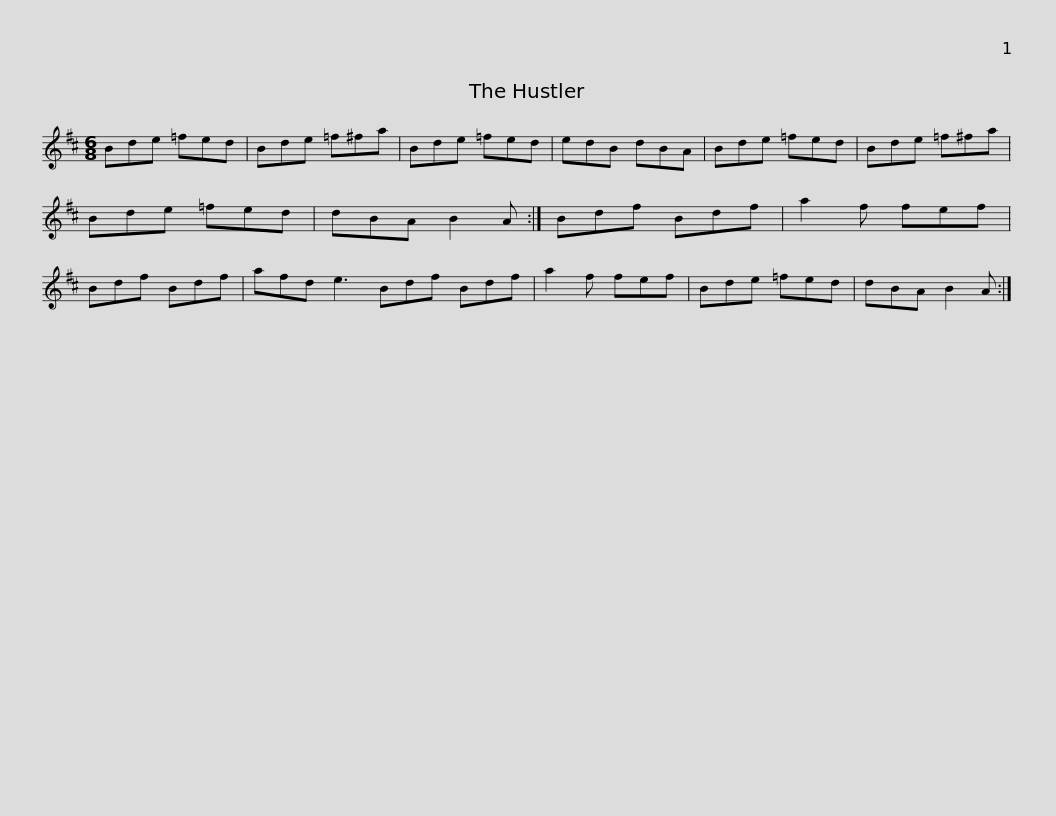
X:1
L:1/8
M:6/8
I:linebreak $
K:Bmin
V:1 treble
V:1
 Bde =fed | Bde =f^fa | Bde =fed | edB dBA | Bde =fed | %5
 Bde =f^fa |$ Bde =fed | dBA B2 A :| Bdf Bdf | a2 f fef | %10
 Bdf Bdf | afd e3 Bdf Bdf |$ a2 f fef | Bde =fed | dBA B2 A :| %15
